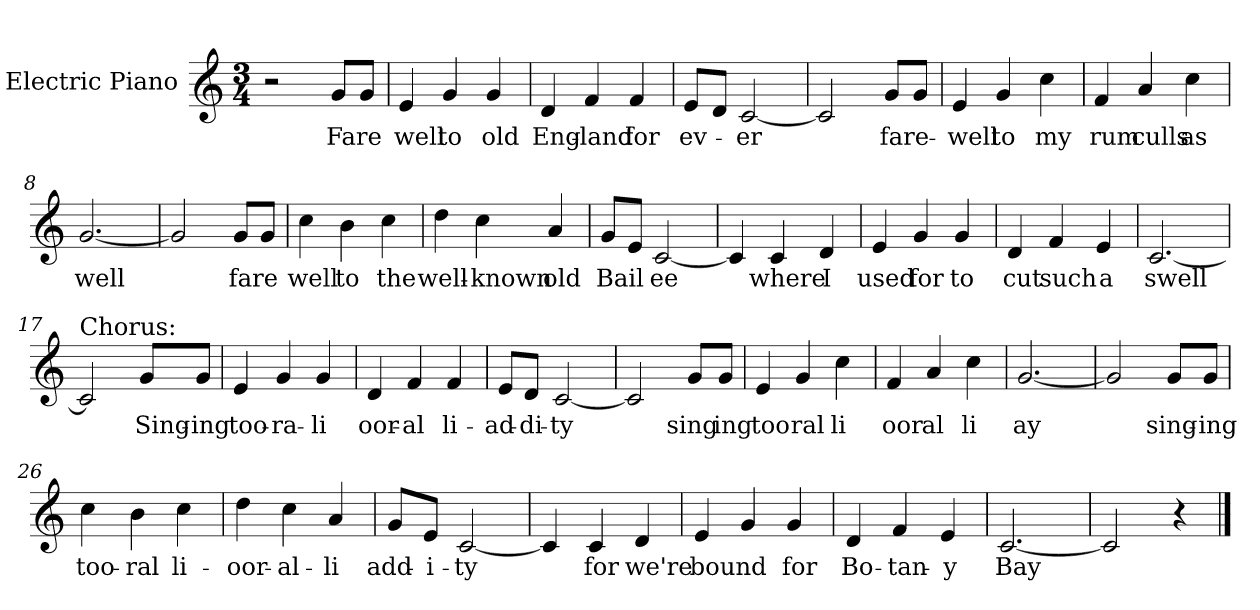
**kern	**text
*part1	*part1
*staff1	*staff1
*I"Electric Piano	*
*I'E.Pno	*
*clefG2	*
*k[]	*
*C:	*
*M3/4	*
=1	=1
2r	.
8g/L	Fare
8g/J	.
=2	=2
4e/	well
4g/	to
4g/	old
=3	=3
4d/	Eng-
4f/	-land
4f/	for
=4	=4
8e/L	ev-
8d/J	.
[2c/	-er
=5	=5
2c/]	.
8g/L	fare-
8g/J	.
=6	=6
4e/	well
4g/	to
4cc\	my
!!LO:LB:g=z
=7	=7
4f/	rum
4a/	culls
4cc\	as
=8	=8
[2.g/	well
=9	=9
2g/]	.
8g/L	fare
8g/J	.
=10	=10
4cc\	well
4b\	to
4cc\	the
=11	=11
4dd\	well-
4cc\	-known
4a/	old
=12	=12
8g/L	Bail
8e/J	.
[2c/	ee
!!LO:LB:g=z
=13	=13
4c/]	.
4c/	where
4d/	I
=14	=14
4e/	used
4g/	for
4g/	to
=15	=15
4d/	cut
4f/	such
4e/	a
=16	=16
[2.c/	swell
=17	=17
!LO:TX:a:t=Chorus&colon;	!
2c/]	.
8g/L	Sing-
8g/J	-ing
=18	=18
4e/	too-
4g/	ra-
4g/	-li
=19	=19
4d/	oor-
4f/	-al
4f/	li-
!!LO:LB:g=z
=20	=20
8e/L	ad-
8d/J	-di-
[2c/	-ty
=21	=21
2c/]	.
8g/L	sing
8g/J	ing
=22	=22
4e/	too
4g/	ral
4cc\	li
=23	=23
4f/	oor
4a/	al
4cc\	li
=24	=24
[2.g/	ay
=25	=25
2g/]	.
8g/L	sing-
8g/J	-ing
=26	=26
4cc\	too-
4b\	-ral
4cc\	li-
!!LO:LB:g=z
=27	=27
4dd\	-oor-
4cc\	-al-
4a/	-li
=28	=28
8g/L	add-
8e/J	i-
[2c/	-ty
=29	=29
4c/]	.
4c/	for
4d/	we're
=30	=30
4e/	bound
4g/	.
4g/	for
=31	=31
4d/	Bo-
4f/	-tan-
4e/	-y
=32	=32
[2.c/	Bay
=33	=33
2c/]	.
4r	.
==	==
*-	*-
